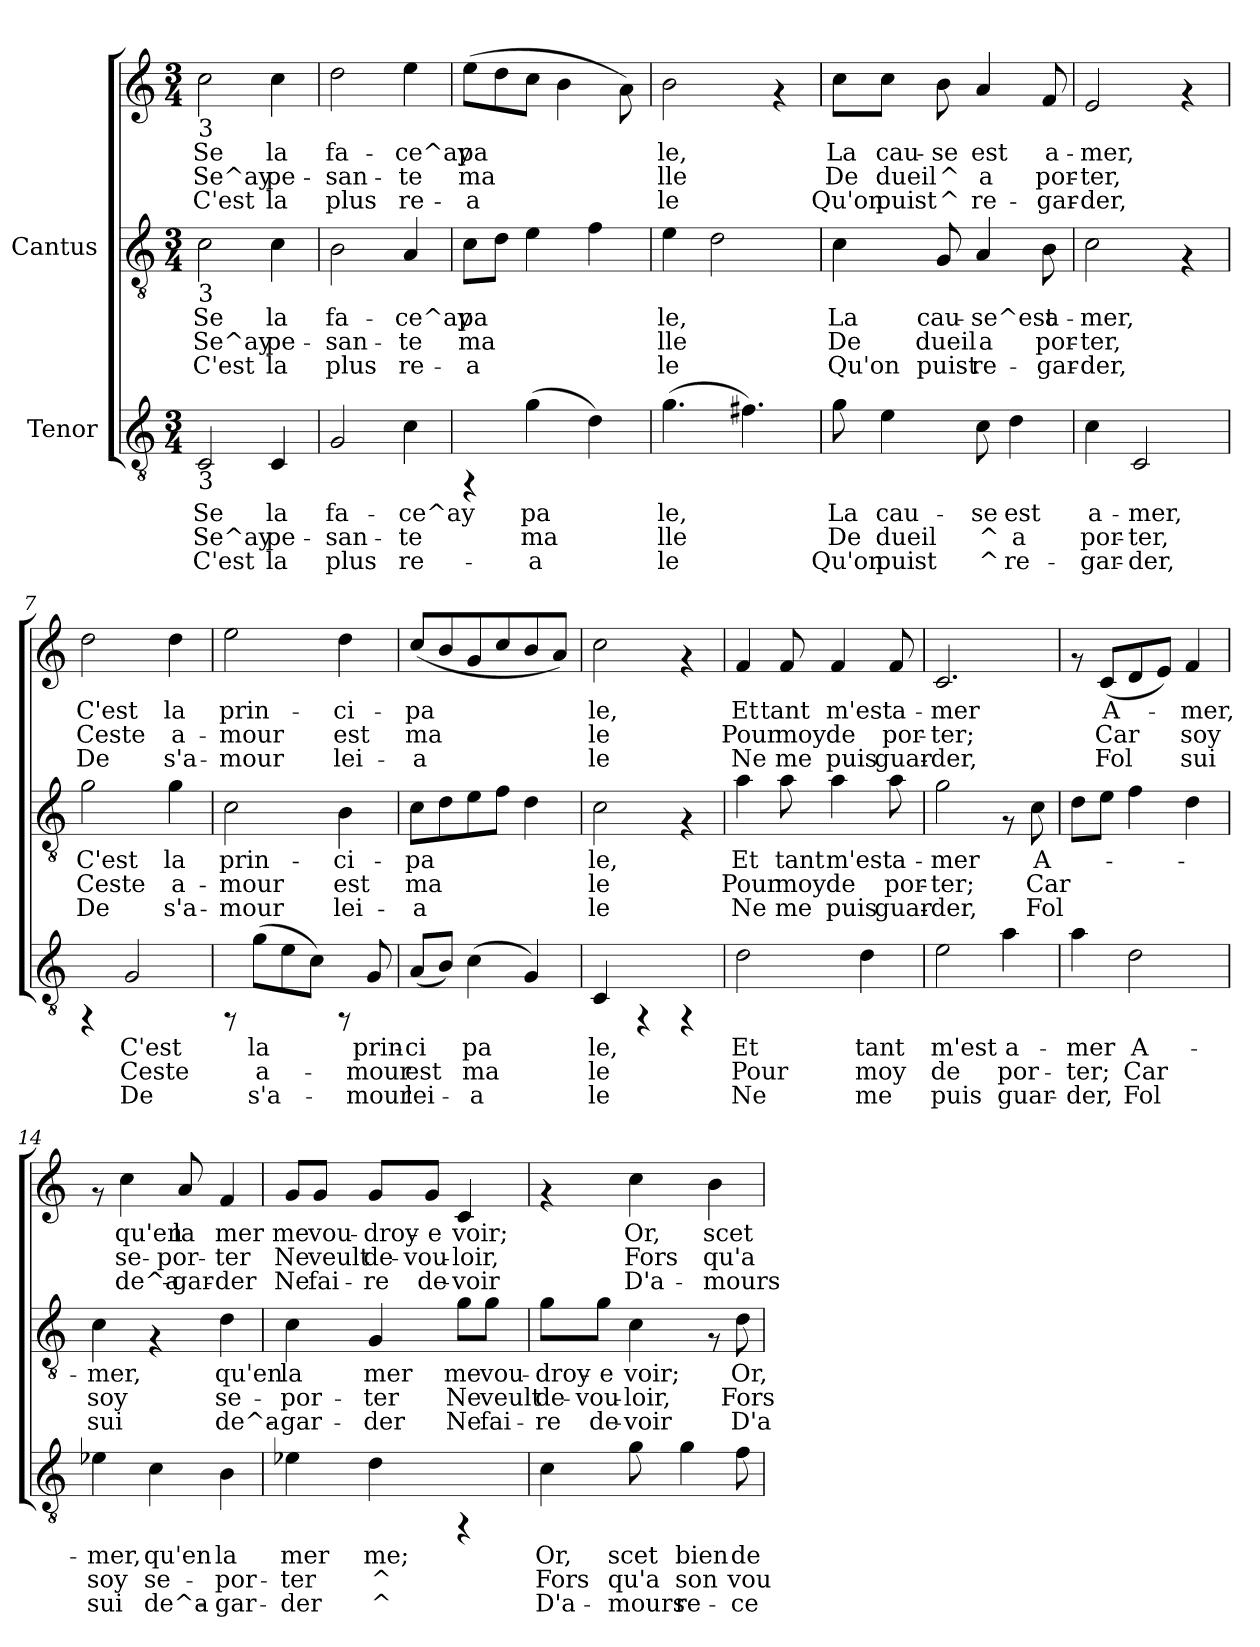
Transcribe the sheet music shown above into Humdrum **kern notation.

**kern	**text	**text	**text	**kern	**text	**text	**text	**kern	**text	**text	**text
*part2	*part2	*part2	*part2	*part1	*part1	*part1	*part1	*part1	*part1	*part1	*part1
*staff3	*staff3	*staff3	*staff3	*staff2	*staff2	*staff2	*staff2	*staff1	*staff1	*staff1	*staff1
*I"Tenor	*	*	*	*I"Cantus	*	*	*	*	*	*	*
!!LO:PB:g=z
*stria5	*	*	*	*stria5	*	*	*	*stria5	*	*	*
*clefGv2	*	*	*	*clefGv2	*	*	*	*clefG2	*	*	*
*M3/4	*	*	*	*M3/4	*	*	*	*M3/4	*	*	*
*MM108	*	*	*	*MM108	*	*	*	*MM108	*	*	*
=1	=1	=1	=1	=1	=1	=1	=1	=1	=1	=1	=1
!	!	!	!	!	!	!	!	!LO:TX:b:t=3	!	!	!
!	!	!	!	!LO:TX:b:t=3	!	!	!	!	!	!	!
!LO:TX:b:t=3	!	!	!	!	!	!	!	!	!	!	!
!	!LO:LY:b:cj	!LO:LY:b:cj	!LO:LY:b:cj	!	!LO:LY:b:cj	!LO:LY:b:cj	!LO:LY:b:cj	!	!LO:LY:b:cj	!LO:LY:b:cj	!LO:LY:b:cj
2C/	Se	Se^ay	C'est	2c\	Se	Se^ay	C'est	2cc\	Se	Se^ay	C'est
!	!LO:LY:b:cj	!LO:LY:b:cj	!LO:LY:b:cj	!	!LO:LY:b:cj	!LO:LY:b:cj	!LO:LY:b:cj	!	!LO:LY:b:cj	!LO:LY:b:cj	!LO:LY:b:cj
4C/	la	pe-	-la	4c\	la	pe-	-la	4cc\	la	pe-	-la
=2	=2	=2	=2	=2	=2	=2	=2	=2	=2	=2	=2
!	!LO:LY:b:cj	!LO:LY:b:cj	!LO:LY:b:cj	!	!LO:LY:b:cj	!LO:LY:b:cj	!LO:LY:b:cj	!	!LO:LY:b:cj	!LO:LY:b:cj	!LO:LY:b:cj
2G/	fa-	-san-	-plus	2B\	-fa-	-san-	-plus	2dd\	fa-	-san-	-plus
!	!LO:LY:b:cj	!LO:LY:b:cj	!LO:LY:b:cj	!	!LO:LY:b:cj	!LO:LY:b:cj	!LO:LY:b:cj	!	!LO:LY:b:cj	!LO:LY:b:cj	!LO:LY:b:cj
4c\	ce^ay	te	re-	4A/	ce^ay	te	re-	4ee\	ce^ay	te	re-
=3	=3	=3	=3	=3	=3	=3	=3	=3	=3	=3	=3
!	!	!	!	!	!LO:LY:b:cj	!LO:LY:b:cj	!LO:LY:b:cj	!	!LO:LY:b:cj	!LO:LY:b:cj	!LO:LY:b:cj
4rFF	.	.	.	8c\L	-pa-	-ma-	-a-	(>8ee\L	-pa-	-ma-	-a-
!	!	!	!	!	!LO:LY:b:cj	!LO:LY:b:cj	!LO:LY:b:cj	!	!LO:LY:b:cj	!LO:LY:b:cj	!LO:LY:b:cj
.	.	.	.	8d\J	--	--	--	8dd\	--	--	--
!	!LO:LY:b:cj	!LO:LY:b:cj	!LO:LY:b:cj	!	!LO:LY:b:cj	!LO:LY:b:cj	!LO:LY:b:cj	!	!LO:LY:b:cj	!LO:LY:b:cj	!LO:LY:b:cj
(>4g\	-pa-	-ma-	-a-	4e\	--	--	--	8cc\J	--	--	--
!	!	!	!	!	!	!	!	!	!LO:LY:b:cj	!LO:LY:b:cj	!LO:LY:b:cj
.	.	.	.	.	.	.	.	4b\	--	--	--
!	!LO:LY:b:cj	!LO:LY:b:cj	!LO:LY:b:cj	!	!LO:LY:b:cj	!LO:LY:b:cj	!LO:LY:b:cj	!	!	!	!
4d\)	--	--	--	4f\	--	--	--	.	.	.	.
!	!	!	!	!	!	!	!	!	!LO:LY:b:cj	!LO:LY:b:cj	!LO:LY:b:cj
.	.	.	.	.	.	.	.	8a\)	--	--	--
=4	=4	=4	=4	=4	=4	=4	=4	=4	=4	=4	=4
!	!LO:LY:b:cj	!LO:LY:b:cj	!LO:LY:b:cj	!	!LO:LY:b:cj	!LO:LY:b:cj	!LO:LY:b:cj	!	!LO:LY:b:cj	!LO:LY:b:cj	!LO:LY:b:cj
(>4.g\	-le,	lle	le	4e\	le,	lle	le	2b\	-le,	lle	le
!	!	!	!	!	!LO:LY:b:cj	!LO:LY:b:cj	!LO:LY:b:cj	!	!	!	!
.	.	.	.	2d\	.	.	.	.	.	.	.
!	!LO:LY:b:cj	!LO:LY:b:cj	!LO:LY:b:cj	!	!	!	!	!	!	!	!
4.f#X\)	.	.	.	.	.	.	.	.	.	.	.
.	.	.	.	.	.	.	.	4rf	.	.	.
=5	=5	=5	=5	=5	=5	=5	=5	=5	=5	=5	=5
!	!LO:LY:b:cj	!LO:LY:b:cj	!LO:LY:b:cj	!	!LO:LY:b:cj	!LO:LY:b:cj	!LO:LY:b:cj	!	!LO:LY:b:cj	!LO:LY:b:cj	!LO:LY:b:cj
8g\	La	De	Qu'on	4c\	-La	De	Qu'on	8cc\L	La	De	Qu'on
!	!LO:LY:b:cj	!LO:LY:b:cj	!LO:LY:b:cj	!	!	!	!	!	!LO:LY:b:cj	!LO:LY:b:cj	!LO:LY:b:cj
4e\	cau-	-dueil	puist	.	.	.	.	8cc\J	cau-	-dueil	puist
!	!	!	!	!	!LO:LY:b:cj	!LO:LY:b:cj	!LO:LY:b:cj	!	!LO:LY:b:cj	!LO:LY:b:cj	!LO:LY:b:cj
.	.	.	.	8G/	cau-	-dueil	puist	8b\	se	^	^
!	!LO:LY:b:cj	!LO:LY:b:cj	!LO:LY:b:cj	!	!LO:LY:b:cj	!LO:LY:b:cj	!LO:LY:b:cj	!	!LO:LY:b:cj	!LO:LY:b:cj	!LO:LY:b:cj
8c\	se	^	^	4A/	se^est	a	re-	4a/	est	a	re-
!	!LO:LY:b:cj	!LO:LY:b:cj	!LO:LY:b:cj	!	!	!	!	!	!	!	!
4d\	est	a	re-	.	.	.	.	.	.	.	.
!	!	!	!	!	!LO:LY:b:cj	!LO:LY:b:cj	!LO:LY:b:cj	!	!LO:LY:b:cj	!LO:LY:b:cj	!LO:LY:b:cj
.	.	.	.	8B\	-a-	-por-	-gar-	8f/	-a-	-por-	-gar-
=6	=6	=6	=6	=6	=6	=6	=6	=6	=6	=6	=6
!	!LO:LY:b:cj	!LO:LY:b:cj	!LO:LY:b:cj	!	!LO:LY:b:cj	!LO:LY:b:cj	!LO:LY:b:cj	!	!LO:LY:b:cj	!LO:LY:b:cj	!LO:LY:b:cj
4c\	-a-	-por-	-gar-	2c\	mer,	ter,	der,	2e/	-mer,	ter,	der,
!	!LO:LY:b:cj	!LO:LY:b:cj	!LO:LY:b:cj	!	!	!	!	!	!	!	!
2C/	-mer,	ter,	der,	.	.	.	.	.	.	.	.
.	.	.	.	4rF	.	.	.	4rf	.	.	.
!!LO:LB:g=z
=7	=7	=7	=7	=7	=7	=7	=7	=7	=7	=7	=7
!	!	!	!	!	!LO:LY:b:cj	!LO:LY:b:cj	!LO:LY:b:cj	!	!LO:LY:b:cj	!LO:LY:b:cj	!LO:LY:b:cj
4rFF	.	.	.	2g\	-C'est	Ceste	De	2dd\	C'est	Ceste	De
!	!LO:LY:b:cj	!LO:LY:b:cj	!LO:LY:b:cj	!	!	!	!	!	!	!	!
2G/	C'est	Ceste	De	.	.	.	.	.	.	.	.
!	!	!	!	!	!LO:LY:b:cj	!LO:LY:b:cj	!LO:LY:b:cj	!	!LO:LY:b:cj	!LO:LY:b:cj	!LO:LY:b:cj
.	.	.	.	4g\	la	a-	-s'a-	4dd\	la	a-	-s'a-
=8	=8	=8	=8	=8	=8	=8	=8	=8	=8	=8	=8
!	!	!	!	!	!LO:LY:b:cj	!LO:LY:b:cj	!LO:LY:b:cj	!	!LO:LY:b:cj	!LO:LY:b:cj	!LO:LY:b:cj
8rFF	.	.	.	2c\	-prin-	-mour	mour	2ee\	-prin-	-mour	mour
!	!LO:LY:b:cj	!LO:LY:b:cj	!LO:LY:b:cj	!	!	!	!	!	!	!	!
(>8g\L	la	a-	-s'a-	.	.	.	.	.	.	.	.
!	!LO:LY:b:cj	!LO:LY:b:cj	!LO:LY:b:cj	!	!	!	!	!	!	!	!
8e\	-	.	.	.	.	.	.	.	.	.	.
!	!LO:LY:b:cj	!LO:LY:b:cj	!LO:LY:b:cj	!	!	!	!	!	!	!	!
8c\J)	.	.	.	.	.	.	.	.	.	.	.
!	!	!	!	!	!LO:LY:b:cj	!LO:LY:b:cj	!LO:LY:b:cj	!	!LO:LY:b:cj	!LO:LY:b:cj	!LO:LY:b:cj
8rFF	.	.	.	4B\	ci-	-est	lei-	4dd\	ci-	-est	lei-
!	!LO:LY:b:cj	!LO:LY:b:cj	!LO:LY:b:cj	!	!	!	!	!	!	!	!
8G/	prin-	-mour	mour	.	.	.	.	.	.	.	.
=9	=9	=9	=9	=9	=9	=9	=9	=9	=9	=9	=9
!	!LO:LY:b:cj	!LO:LY:b:cj	!LO:LY:b:cj	!	!LO:LY:b:cj	!LO:LY:b:cj	!LO:LY:b:cj	!	!LO:LY:b:cj	!LO:LY:b:cj	!LO:LY:b:cj
(<8A/L	ci-	-est	lei-	8c\L	-pa-	-ma-	-a-	(<8cc/L	-pa-	-ma-	-a-
!	!LO:LY:b:cj	!LO:LY:b:cj	!LO:LY:b:cj	!	!LO:LY:b:cj	!LO:LY:b:cj	!LO:LY:b:cj	!	!LO:LY:b:cj	!LO:LY:b:cj	!LO:LY:b:cj
8B/J)	-	.	.	8d\	--	--	--	8b/	--	--	--
!	!LO:LY:b:cj	!LO:LY:b:cj	!LO:LY:b:cj	!	!LO:LY:b:cj	!LO:LY:b:cj	!LO:LY:b:cj	!	!LO:LY:b:cj	!LO:LY:b:cj	!LO:LY:b:cj
(>4c\	pa-	-ma-	-a-	8e\	--	--	--	8g/	--	--	--
!	!	!	!	!	!LO:LY:b:cj	!LO:LY:b:cj	!LO:LY:b:cj	!	!LO:LY:b:cj	!LO:LY:b:cj	!LO:LY:b:cj
.	.	.	.	8f\J	--	--	--	8cc/	--	--	--
!	!LO:LY:b:cj	!LO:LY:b:cj	!LO:LY:b:cj	!	!LO:LY:b:cj	!LO:LY:b:cj	!LO:LY:b:cj	!	!LO:LY:b:cj	!LO:LY:b:cj	!LO:LY:b:cj
4G/)	--	--	--	4d\	--	--	--	8b/	--	--	--
!	!	!	!	!	!	!	!	!	!LO:LY:b:cj	!LO:LY:b:cj	!LO:LY:b:cj
.	.	.	.	.	.	.	.	8a/J)	--	--	--
=10	=10	=10	=10	=10	=10	=10	=10	=10	=10	=10	=10
!	!LO:LY:b:cj	!LO:LY:b:cj	!LO:LY:b:cj	!	!LO:LY:b:cj	!LO:LY:b:cj	!LO:LY:b:cj	!	!LO:LY:b:cj	!LO:LY:b:cj	!LO:LY:b:cj
4C/	-le,	le	le	2c\	le,	le	le	2cc\	-le,	le	le
4rFF	.	.	.	.	.	.	.	.	.	.	.
4rFF	.	.	.	4rF	.	.	.	4rf	.	.	.
=11	=11	=11	=11	=11	=11	=11	=11	=11	=11	=11	=11
!	!LO:LY:b:cj	!LO:LY:b:cj	!LO:LY:b:cj	!	!LO:LY:b:cj	!LO:LY:b:cj	!LO:LY:b:cj	!	!LO:LY:b:cj	!LO:LY:b:cj	!LO:LY:b:cj
2d\	Et	Pour	Ne	4a\	-Et	Pour	Ne	4f/	Et	Pour	Ne
!	!	!	!	!	!LO:LY:b:cj	!LO:LY:b:cj	!LO:LY:b:cj	!	!LO:LY:b:cj	!LO:LY:b:cj	!LO:LY:b:cj
.	.	.	.	8a\	tant	moy	me	8f/	tant	moy	me
!	!	!	!	!	!LO:LY:b:cj	!LO:LY:b:cj	!LO:LY:b:cj	!	!LO:LY:b:cj	!LO:LY:b:cj	!LO:LY:b:cj
.	.	.	.	4a\	m'est	de	puis	4f/	m'est	de	puis
!	!LO:LY:b:cj	!LO:LY:b:cj	!LO:LY:b:cj	!	!	!	!	!	!	!	!
4d\	tant	moy	me	.	.	.	.	.	.	.	.
!	!	!	!	!	!LO:LY:b:cj	!LO:LY:b:cj	!LO:LY:b:cj	!	!LO:LY:b:cj	!LO:LY:b:cj	!LO:LY:b:cj
.	.	.	.	8a\	a-	-por-	-guar-	8f/	a-	-por-	-guar-
=12	=12	=12	=12	=12	=12	=12	=12	=12	=12	=12	=12
!	!LO:LY:b:cj	!LO:LY:b:cj	!LO:LY:b:cj	!	!LO:LY:b:cj	!LO:LY:b:cj	!LO:LY:b:cj	!	!LO:LY:b:cj	!LO:LY:b:cj	!LO:LY:b:cj
2e\	m'est	de	puis	2g\	mer	ter;	der,	2.c/	-mer	ter;	der,
!	!LO:LY:b:cj	!LO:LY:b:cj	!LO:LY:b:cj	!	!	!	!	!	!	!	!
4a\	a-	-por-	-guar-	8rF	.	.	.	.	.	.	.
!	!	!	!	!	!LO:LY:b:cj	!LO:LY:b:cj	!LO:LY:b:cj	!	!	!	!
.	.	.	.	8c\	A-	-Car	Fol	.	.	.	.
!!LO:LB:g=z
=13	=13	=13	=13	=13	=13	=13	=13	=13	=13	=13	=13
!	!LO:LY:b:cj	!LO:LY:b:cj	!LO:LY:b:cj	!	!	!	!	!	!	!	!
4a\	-mer	ter;	der,	8d\L	.	.	.	8rf	.	.	.
!	!	!	!	!	!	!	!	!	!LO:LY:b:cj	!LO:LY:b:cj	!LO:LY:b:cj
.	.	.	.	8e\J	.	.	.	(<8c/L	A-	-Car	Fol
!	!LO:LY:b:cj	!LO:LY:b:cj	!LO:LY:b:cj	!	!	!	!	!	!LO:LY:b:cj	!LO:LY:b:cj	!LO:LY:b:cj
2d\	A-	-Car	Fol	4f\	.	.	.	8d/	.	.	.
!	!	!	!	!	!	!	!	!	!LO:LY:b:cj	!LO:LY:b:cj	!LO:LY:b:cj
.	.	.	.	.	.	.	.	8e/J)	.	.	.
!	!	!	!	!	!	!	!	!	!LO:LY:b:cj	!LO:LY:b:cj	!LO:LY:b:cj
.	.	.	.	4d\	.	.	.	4f/	mer,	soy	sui
=14	=14	=14	=14	=14	=14	=14	=14	=14	=14	=14	=14
!	!LO:LY:b:cj	!LO:LY:b:cj	!LO:LY:b:cj	!	!LO:LY:b:cj	!LO:LY:b:cj	!LO:LY:b:cj	!	!	!	!
4e-X\	mer,	soy	sui	4c\	mer,	soy	sui	8rf	.	.	.
!	!	!	!	!	!	!	!	!	!LO:LY:b:cj	!LO:LY:b:cj	!LO:LY:b:cj
.	.	.	.	.	.	.	.	4cc\	qu'en	se-	-de^a-
!	!LO:LY:b:cj	!LO:LY:b:cj	!LO:LY:b:cj	!	!	!	!	!	!	!	!
4c\	qu'en	se-	-de^a-	4rF	.	.	.	.	.	.	.
!	!	!	!	!	!	!	!	!	!LO:LY:b:cj	!LO:LY:b:cj	!LO:LY:b:cj
.	.	.	.	.	.	.	.	8a/	-la	por-	-gar-
!	!LO:LY:b:cj	!LO:LY:b:cj	!LO:LY:b:cj	!	!LO:LY:b:cj	!LO:LY:b:cj	!LO:LY:b:cj	!	!LO:LY:b:cj	!LO:LY:b:cj	!LO:LY:b:cj
4B\	-la	por-	-gar-	4d\	qu'en	se-	-de^a-	4f/	-mer	ter	der
=15	=15	=15	=15	=15	=15	=15	=15	=15	=15	=15	=15
!	!LO:LY:b:cj	!LO:LY:b:cj	!LO:LY:b:cj	!	!LO:LY:b:cj	!LO:LY:b:cj	!LO:LY:b:cj	!	!LO:LY:b:cj	!LO:LY:b:cj	!LO:LY:b:cj
4e-X\	-mer	ter	der	4c\	la	por-	-gar-	8g/L	-me	Ne	Ne
!	!	!	!	!	!	!	!	!	!LO:LY:b:cj	!LO:LY:b:cj	!LO:LY:b:cj
.	.	.	.	.	.	.	.	8g/J	vou-	-veult	fai-
!	!LO:LY:b:cj	!LO:LY:b:cj	!LO:LY:b:cj	!	!LO:LY:b:cj	!LO:LY:b:cj	!LO:LY:b:cj	!	!LO:LY:b:cj	!LO:LY:b:cj	!LO:LY:b:cj
4d\	me;	^	^	4G/	-mer	ter	der	8g/L	-droy-	-de-	-re
!	!	!	!	!	!	!	!	!	!LO:LY:b:cj	!LO:LY:b:cj	!LO:LY:b:cj
.	.	.	.	.	.	.	.	8g/J	e	vou-	-de-
!	!	!	!	!	!LO:LY:b:cj	!LO:LY:b:cj	!LO:LY:b:cj	!	!LO:LY:b:cj	!LO:LY:b:cj	!LO:LY:b:cj
4rFF	.	.	.	8g\L	me	Ne	Ne	4c/	-voir;	loir,	voir
!	!	!	!	!	!LO:LY:b:cj	!LO:LY:b:cj	!LO:LY:b:cj	!	!	!	!
.	.	.	.	8g\J	vou-	-veult	fai-	.	.	.	.
=16	=16	=16	=16	=16	=16	=16	=16	=16	=16	=16	=16
!	!LO:LY:b:cj	!LO:LY:b:cj	!LO:LY:b:cj	!	!LO:LY:b:cj	!LO:LY:b:cj	!LO:LY:b:cj	!	!	!	!
4c\	Or,	Fors	D'a-	8g\L	droy-	-de-	-re	4rf	.	.	.
!	!	!	!	!	!LO:LY:b:cj	!LO:LY:b:cj	!LO:LY:b:cj	!	!	!	!
.	.	.	.	8g\J	e	vou-	-de-	.	.	.	.
!	!LO:LY:b:cj	!LO:LY:b:cj	!LO:LY:b:cj	!	!LO:LY:b:cj	!LO:LY:b:cj	!LO:LY:b:cj	!	!LO:LY:b:cj	!LO:LY:b:cj	!LO:LY:b:cj
8g\	-scet	qu'a	mours	4c\	-voir;	loir,	voir	4cc\	-Or,	Fors	D'a-
!	!LO:LY:b:cj	!LO:LY:b:cj	!LO:LY:b:cj	!	!	!	!	!	!	!	!
4g\	bien	son	re-	.	.	.	.	.	.	.	.
!	!	!	!	!	!	!	!	!	!LO:LY:b:cj	!LO:LY:b:cj	!LO:LY:b:cj
.	.	.	.	8rF	.	.	.	4b\	-scet	qu'a	mours
!	!LO:LY:b:cj	!LO:LY:b:cj	!LO:LY:b:cj	!	!LO:LY:b:cj	!LO:LY:b:cj	!LO:LY:b:cj	!	!	!	!
8f\	-de	vou-	-ce-	8d\	Or,	Fors	D'a-	.	.	.	.
=	=	=	=	=	=	=	=	=	=	=	=
*-	*-	*-	*-	*-	*-	*-	*-	*-	*-	*-	*-
